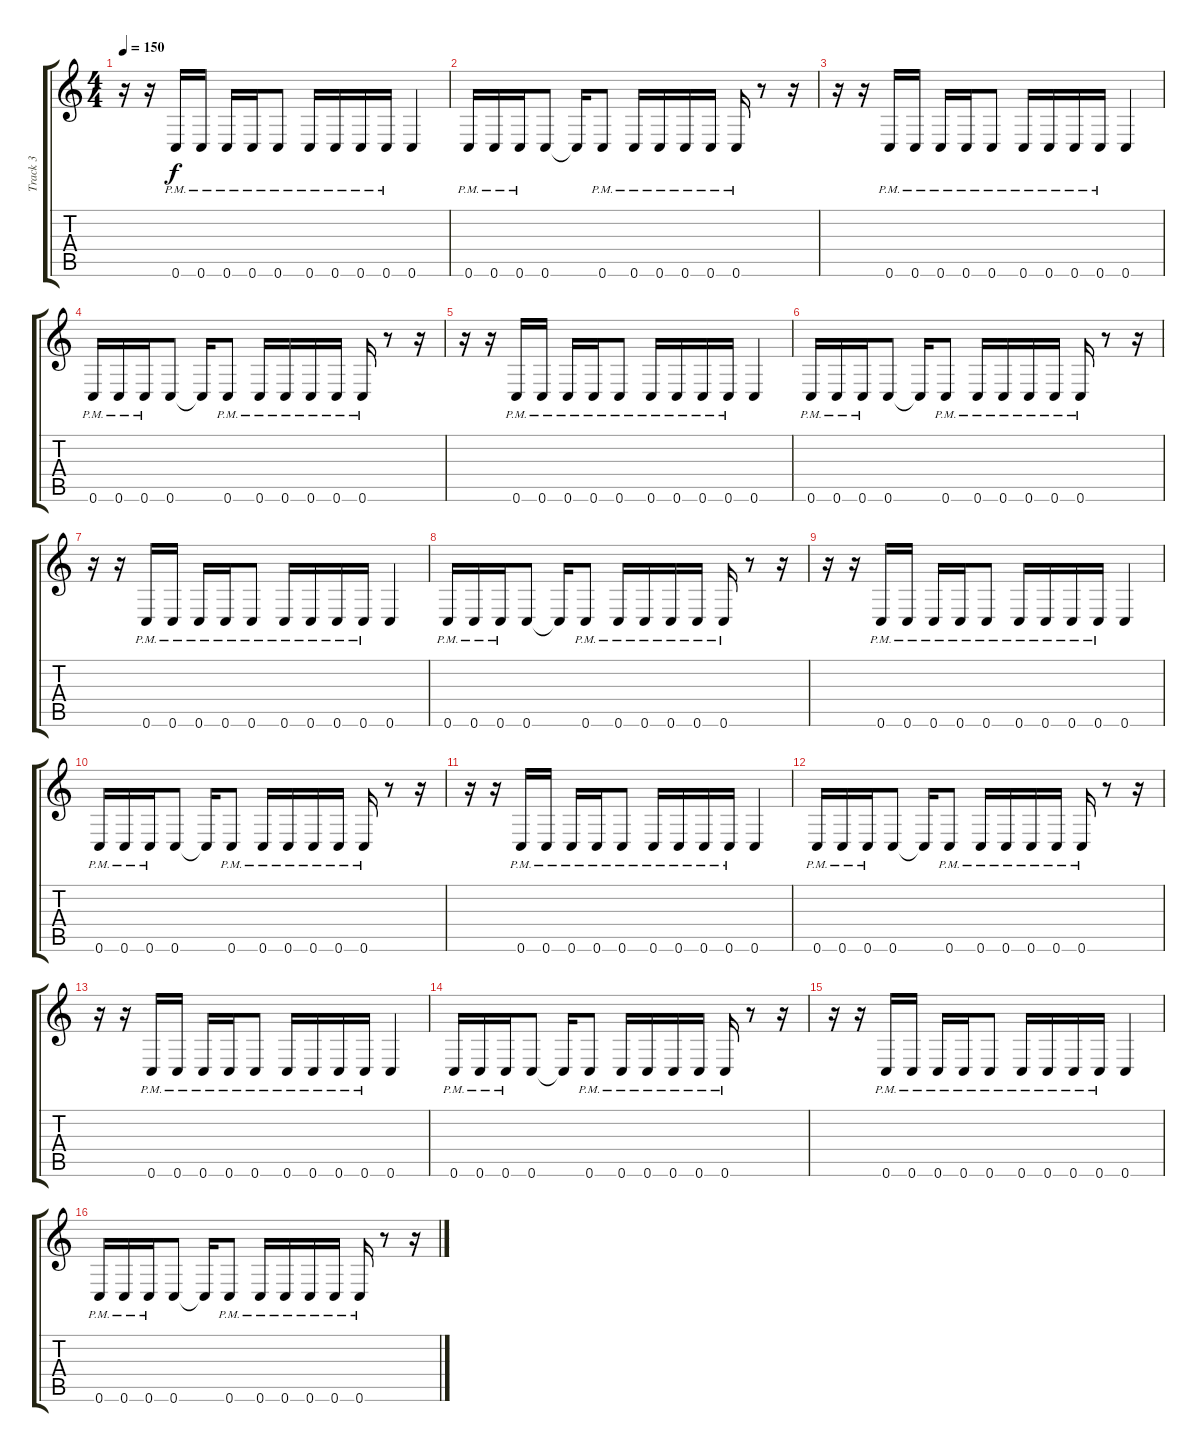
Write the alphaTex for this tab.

\track ("Track 3" "Track 3") {instrument distortionguitar}
\staff {score tabs}
\tuning (D4 A3 F3 C3 G2 C2) {hide}
\ts (4 4)
\tempo 150
\clef g2
\ks c
r.16{dy f} r.16 0.6{pm}.16 0.6{pm}.16 0.6{pm}.16 0.6{pm}.16 0.6{pm}.8 0.6{pm}.16 0.6{pm}.16 0.6{pm}.16 0.6{pm}.16 0.6.4 |
0.6{pm}.16 0.6{pm}.16 0.6{pm}.16 0.6.8 0.6{t}.16 0.6{pm}.8 0.6{pm}.16 0.6{pm}.16 0.6{pm}.16 0.6{pm}.16 0.6{pm}.16 r.8 r.16 |
r.16 r.16 0.6{pm}.16 0.6{pm}.16 0.6{pm}.16 0.6{pm}.16 0.6{pm}.8 0.6{pm}.16 0.6{pm}.16 0.6{pm}.16 0.6{pm}.16 0.6.4 |
0.6{pm}.16 0.6{pm}.16 0.6{pm}.16 0.6.8 0.6{t}.16 0.6{pm}.8 0.6{pm}.16 0.6{pm}.16 0.6{pm}.16 0.6{pm}.16 0.6{pm}.16 r.8 r.16 |
r.16 r.16 0.6{pm}.16 0.6{pm}.16 0.6{pm}.16 0.6{pm}.16 0.6{pm}.8 0.6{pm}.16 0.6{pm}.16 0.6{pm}.16 0.6{pm}.16 0.6.4 |
0.6{pm}.16 0.6{pm}.16 0.6{pm}.16 0.6.8 0.6{t}.16 0.6{pm}.8 0.6{pm}.16 0.6{pm}.16 0.6{pm}.16 0.6{pm}.16 0.6{pm}.16 r.8 r.16 |
r.16 r.16 0.6{pm}.16 0.6{pm}.16 0.6{pm}.16 0.6{pm}.16 0.6{pm}.8 0.6{pm}.16 0.6{pm}.16 0.6{pm}.16 0.6{pm}.16 0.6.4 |
0.6{pm}.16 0.6{pm}.16 0.6{pm}.16 0.6.8 0.6{t}.16 0.6{pm}.8 0.6{pm}.16 0.6{pm}.16 0.6{pm}.16 0.6{pm}.16 0.6{pm}.16 r.8 r.16 |
r.16 r.16 0.6{pm}.16 0.6{pm}.16 0.6{pm}.16 0.6{pm}.16 0.6{pm}.8 0.6{pm}.16 0.6{pm}.16 0.6{pm}.16 0.6{pm}.16 0.6.4 |
0.6{pm}.16 0.6{pm}.16 0.6{pm}.16 0.6.8 0.6{t}.16 0.6{pm}.8 0.6{pm}.16 0.6{pm}.16 0.6{pm}.16 0.6{pm}.16 0.6{pm}.16 r.8 r.16 |
r.16 r.16 0.6{pm}.16 0.6{pm}.16 0.6{pm}.16 0.6{pm}.16 0.6{pm}.8 0.6{pm}.16 0.6{pm}.16 0.6{pm}.16 0.6{pm}.16 0.6.4 |
0.6{pm}.16 0.6{pm}.16 0.6{pm}.16 0.6.8 0.6{t}.16 0.6{pm}.8 0.6{pm}.16 0.6{pm}.16 0.6{pm}.16 0.6{pm}.16 0.6{pm}.16 r.8 r.16 |
r.16 r.16 0.6{pm}.16 0.6{pm}.16 0.6{pm}.16 0.6{pm}.16 0.6{pm}.8 0.6{pm}.16 0.6{pm}.16 0.6{pm}.16 0.6{pm}.16 0.6.4 |
0.6{pm}.16 0.6{pm}.16 0.6{pm}.16 0.6.8 0.6{t}.16 0.6{pm}.8 0.6{pm}.16 0.6{pm}.16 0.6{pm}.16 0.6{pm}.16 0.6{pm}.16 r.8 r.16 |
r.16 r.16 0.6{pm}.16 0.6{pm}.16 0.6{pm}.16 0.6{pm}.16 0.6{pm}.8 0.6{pm}.16 0.6{pm}.16 0.6{pm}.16 0.6{pm}.16 0.6.4 |
0.6{pm}.16 0.6{pm}.16 0.6{pm}.16 0.6.8 0.6{t}.16 0.6{pm}.8 0.6{pm}.16 0.6{pm}.16 0.6{pm}.16 0.6{pm}.16 0.6{pm}.16 r.8 r.16
